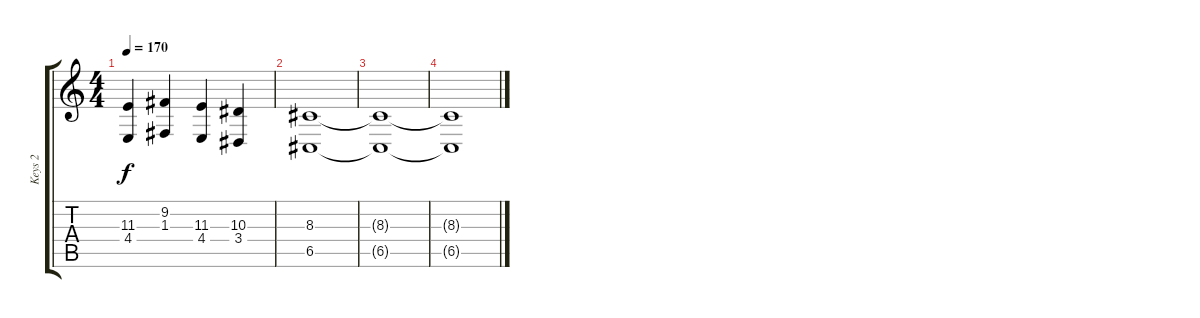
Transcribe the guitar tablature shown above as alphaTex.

\track ("Keys 2" "Keys 2") {instrument stringensemble1}
\staff {score tabs}
\tuning (D4 A3 F3 C3 G2 D2) {hide}
\ts (4 4)
\tempo 170
\clef g2
\ks c
(11.3 4.4).4{dy f} (9.2 1.3).4 (11.3 4.4).4 (10.3 3.4).4 |
(8.3 6.5).1 |
(8.3{t} 6.5{t}).1 |
(8.3{t} 6.5{t}).1
